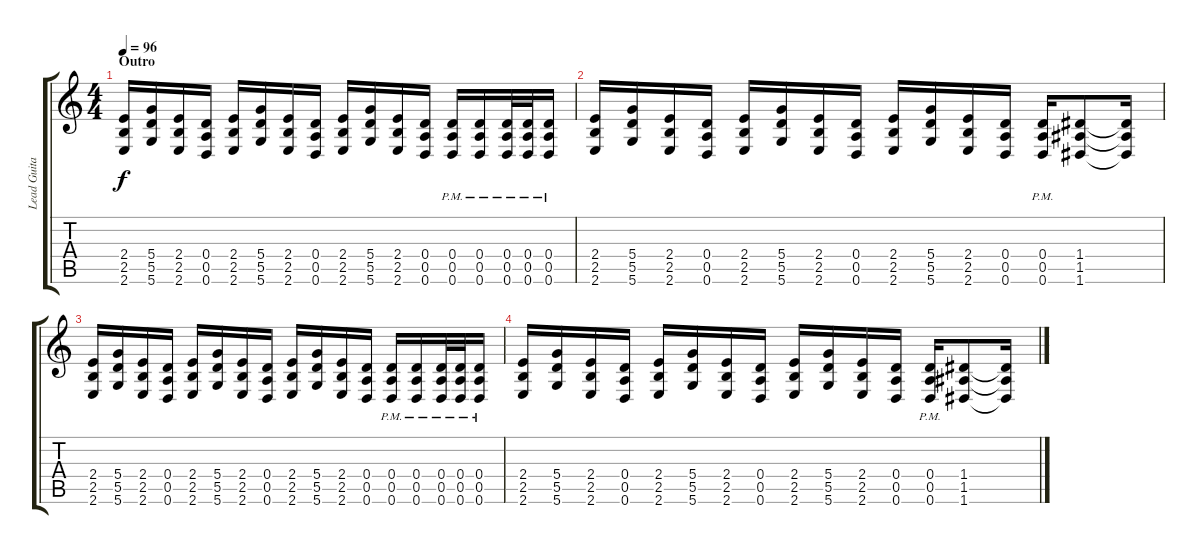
\track ("Lead Guitar" "Lead Guita") {instrument distortionguitar}
\staff {score tabs}
\tuning (E4 B3 G3 D3 A2 D2) {hide}
\ts (4 4)
\section ("" "Outro")
\tempo 96
\clef g2
\ks c
(2.4 2.5 2.6).16{dy f} (5.4 5.5 5.6).16 (2.4 2.5 2.6).16 (0.4 0.5 0.6).16 (2.4 2.5 2.6).16 (5.4 5.5 5.6).16 (2.4 2.5 2.6).16 (0.4 0.5 0.6).16 (2.4 2.5 2.6).16 (5.4 5.5 5.6).16 (2.4 2.5 2.6).16 (0.4 0.5 0.6).16 (0.4{pm} 0.5{pm} 0.6{pm}).16 (0.4{pm} 0.5{pm} 0.6{pm}).16 (0.4{pm} 0.5{pm} 0.6{pm}).32 (0.4{pm} 0.5{pm} 0.6{pm}).32 (0.4{pm} 0.5{pm} 0.6{pm}).16 |
(2.4 2.5 2.6).16 (5.4 5.5 5.6).16 (2.4 2.5 2.6).16 (0.4 0.5 0.6).16 (2.4 2.5 2.6).16 (5.4 5.5 5.6).16 (2.4 2.5 2.6).16 (0.4 0.5 0.6).16 (2.4 2.5 2.6).16 (5.4 5.5 5.6).16 (2.4 2.5 2.6).16 (0.4 0.5 0.6).16 (0.4{pm} 0.5{pm} 0.6{pm}).16 (1.4 1.5 1.6).8 (1.4{t} 1.5{t} 1.6{t}).16 |
(2.4 2.5 2.6).16 (5.4 5.5 5.6).16 (2.4 2.5 2.6).16 (0.4 0.5 0.6).16 (2.4 2.5 2.6).16 (5.4 5.5 5.6).16 (2.4 2.5 2.6).16 (0.4 0.5 0.6).16 (2.4 2.5 2.6).16 (5.4 5.5 5.6).16 (2.4 2.5 2.6).16 (0.4 0.5 0.6).16 (0.4{pm} 0.5{pm} 0.6{pm}).16 (0.4{pm} 0.5{pm} 0.6{pm}).16 (0.4{pm} 0.5{pm} 0.6{pm}).32 (0.4{pm} 0.5{pm} 0.6{pm}).32 (0.4{pm} 0.5{pm} 0.6{pm}).16 |
(2.4 2.5 2.6).16 (5.4 5.5 5.6).16 (2.4 2.5 2.6).16 (0.4 0.5 0.6).16 (2.4 2.5 2.6).16 (5.4 5.5 5.6).16 (2.4 2.5 2.6).16 (0.4 0.5 0.6).16 (2.4 2.5 2.6).16 (5.4 5.5 5.6).16 (2.4 2.5 2.6).16 (0.4 0.5 0.6).16 (0.4{pm} 0.5{pm} 0.6{pm}).16 (1.4 1.5 1.6).8 (1.4{t} 1.5{t} 1.6{t}).16
